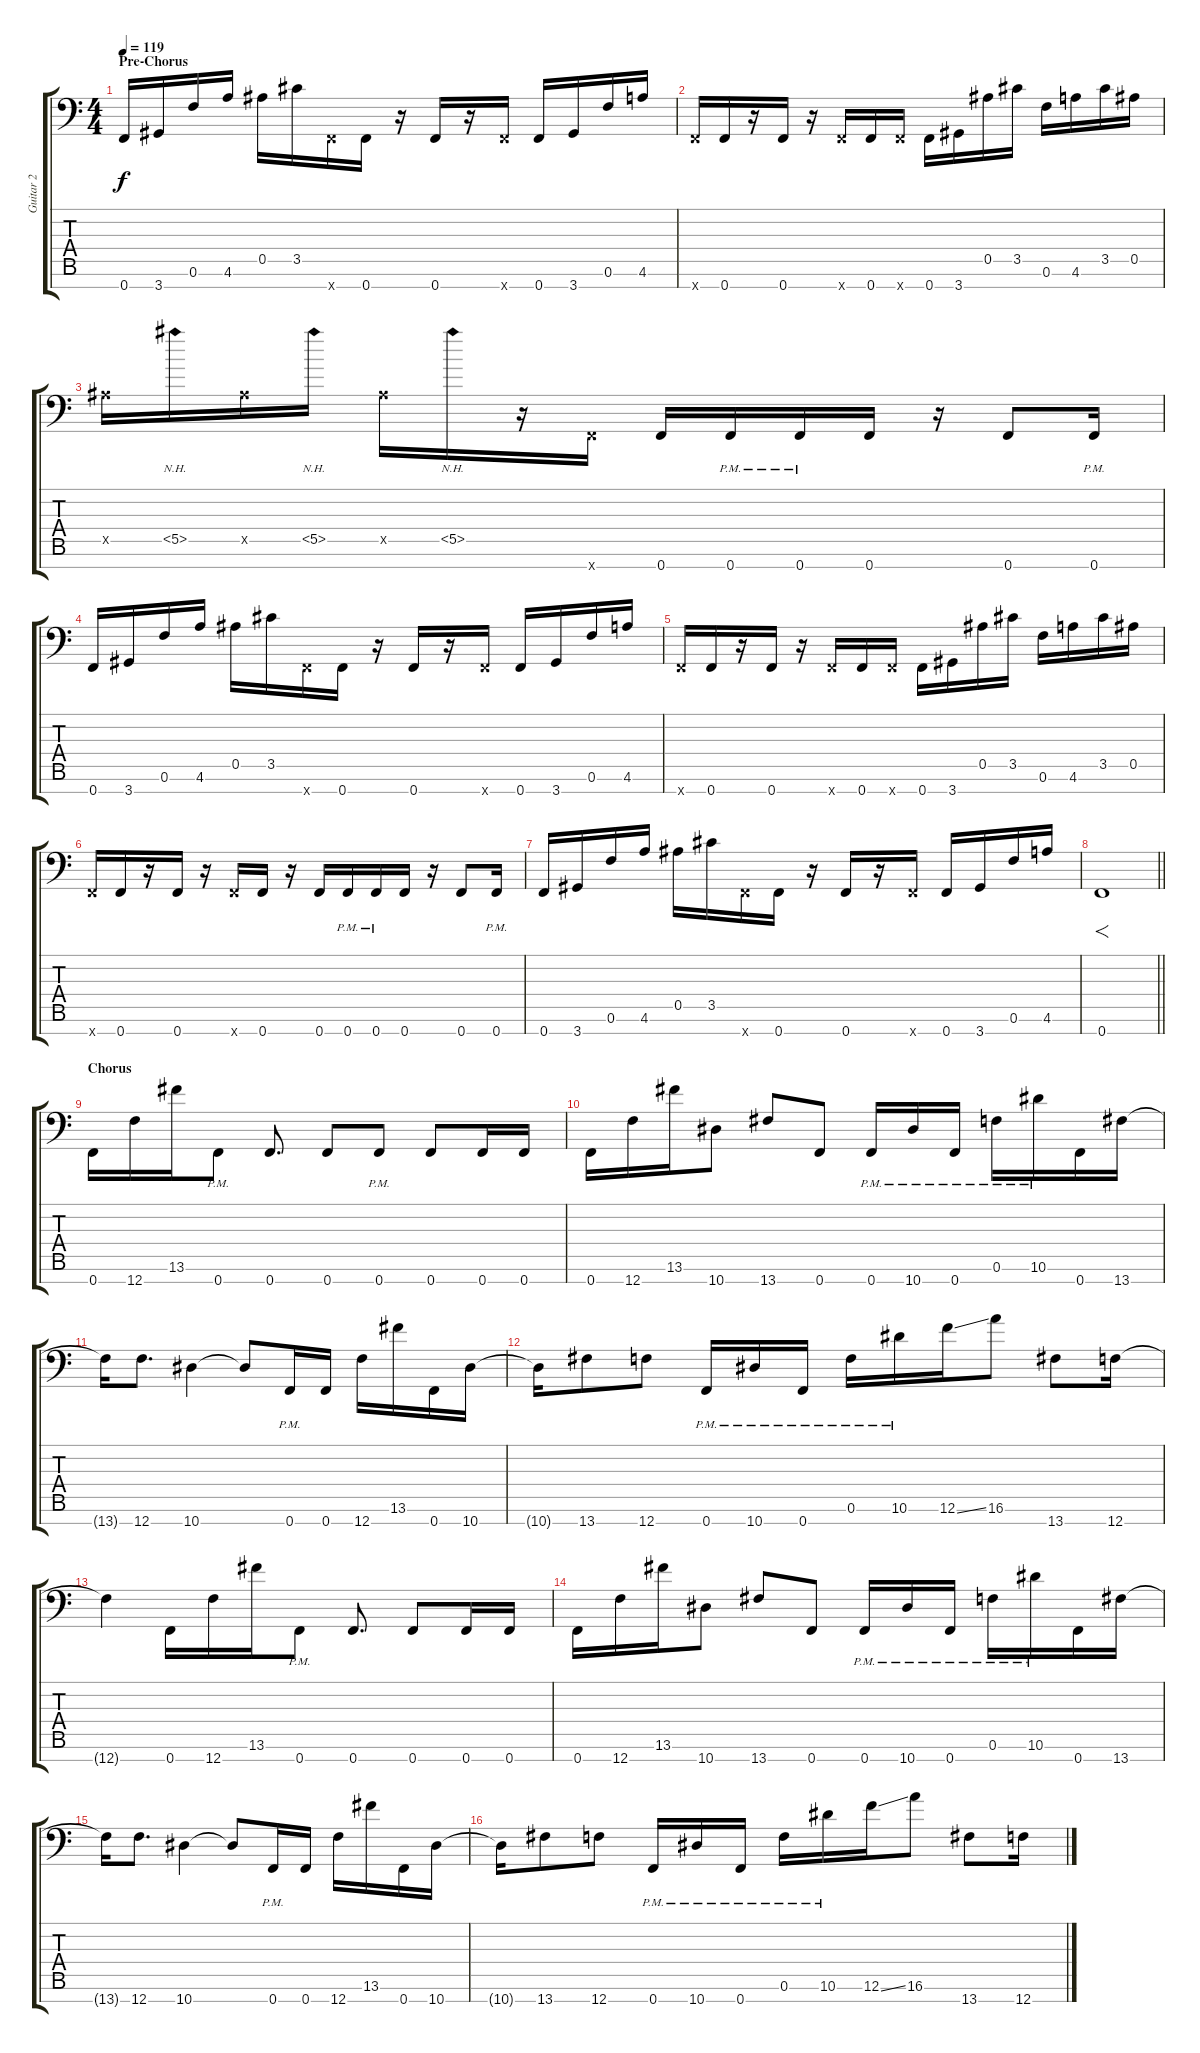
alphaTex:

\track ("Guitar 2" "Guitar 2") {instrument overdrivenguitar}
\staff {score tabs}
\tuning (Eb4 Bb3 F3 Eb3 Bb2 F2 F1) {hide}
\ts (4 4)
\section ("" "Pre-Chorus")
\tempo 119
\clef f4
\ks c
0.7.16{dy f} 3.7.16 0.6.16 4.6.16 0.5.16 3.5.16 0.7{x}.16 0.7.16 r.16 0.7.16 r.16 0.7{x}.16 0.7.16 3.7.16 0.6.16 4.6.16 |
0.7{x}.16 0.7.16 r.16 0.7.16 r.16 0.7{x}.16 0.7.16 0.7{x}.16 0.7.16 3.7.16 0.5.16 3.5.16 0.6.16 4.6.16 3.5.16 0.5.16 |
0.5{x}.16 5.5{nh}.16 0.5{x}.16 5.5{nh}.16 0.5{x}.16 5.5{nh}.16 r.16 0.7{x}.16 0.7.16 0.7{pm}.16 0.7{pm}.16 0.7.16 r.16 0.7.8 0.7{pm}.16 |
0.7.16 3.7.16 0.6.16 4.6.16 0.5.16 3.5.16 0.7{x}.16 0.7.16 r.16 0.7.16 r.16 0.7{x}.16 0.7.16 3.7.16 0.6.16 4.6.16 |
0.7{x}.16 0.7.16 r.16 0.7.16 r.16 0.7{x}.16 0.7.16 0.7{x}.16 0.7.16 3.7.16 0.5.16 3.5.16 0.6.16 4.6.16 3.5.16 0.5.16 |
0.7{x}.16 0.7.16 r.16 0.7.16 r.16 0.7{x}.16 0.7.16 r.16 0.7.16 0.7{pm}.16 0.7{pm}.16 0.7.16 r.16 0.7.8 0.7{pm}.16 |
0.7.16 3.7.16 0.6.16 4.6.16 0.5.16 3.5.16 0.7{x}.16 0.7.16 r.16 0.7.16 r.16 0.7{x}.16 0.7.16 3.7.16 0.6.16 4.6.16 |
\barLineRight lightlight
0.7.1{f} |
\section ("" "Chorus")
0.7.16 12.7.16 13.6.16 0.7{pm}.8 0.7.8{d} 0.7.8 0.7{pm}.8 0.7.8 0.7.16 0.7.16 |
0.7.16 12.7.16 13.6.16 10.7.8 13.7.8 0.7.8 0.7{pm}.16 10.7{pm}.16 0.7{pm}.16 0.6{pm}.16 10.6{pm}.16 0.7.16 13.7.16 |
13.7{t}.16 12.7.8{d} 10.7.4 10.7{t}.8 0.7{pm}.16 0.7.16 12.7.16 13.6.16 0.7.16 10.7.16 |
10.7{t}.16 13.7.8 12.7.8 0.7{pm}.16 10.7{pm}.16 0.7{pm}.16 0.6{pm}.16 10.6{pm}.16 12.6{ss}.16 16.6.8 13.7.8 12.7.16 |
12.7{t}.4 0.7.16 12.7.16 13.6.16 0.7{pm}.8 0.7.8{d} 0.7.8 0.7.16 0.7.16 |
0.7.16 12.7.16 13.6.16 10.7.8 13.7.8 0.7.8 0.7{pm}.16 10.7{pm}.16 0.7{pm}.16 0.6{pm}.16 10.6{pm}.16 0.7.16 13.7.16 |
13.7{t}.16 12.7.8{d} 10.7.4 10.7{t}.8 0.7{pm}.16 0.7.16 12.7.16 13.6.16 0.7.16 10.7.16 |
10.7{t}.16 13.7.8 12.7.8 0.7{pm}.16 10.7{pm}.16 0.7{pm}.16 0.6{pm}.16 10.6{pm}.16 12.6{ss}.16 16.6.8 13.7.8 12.7.16
